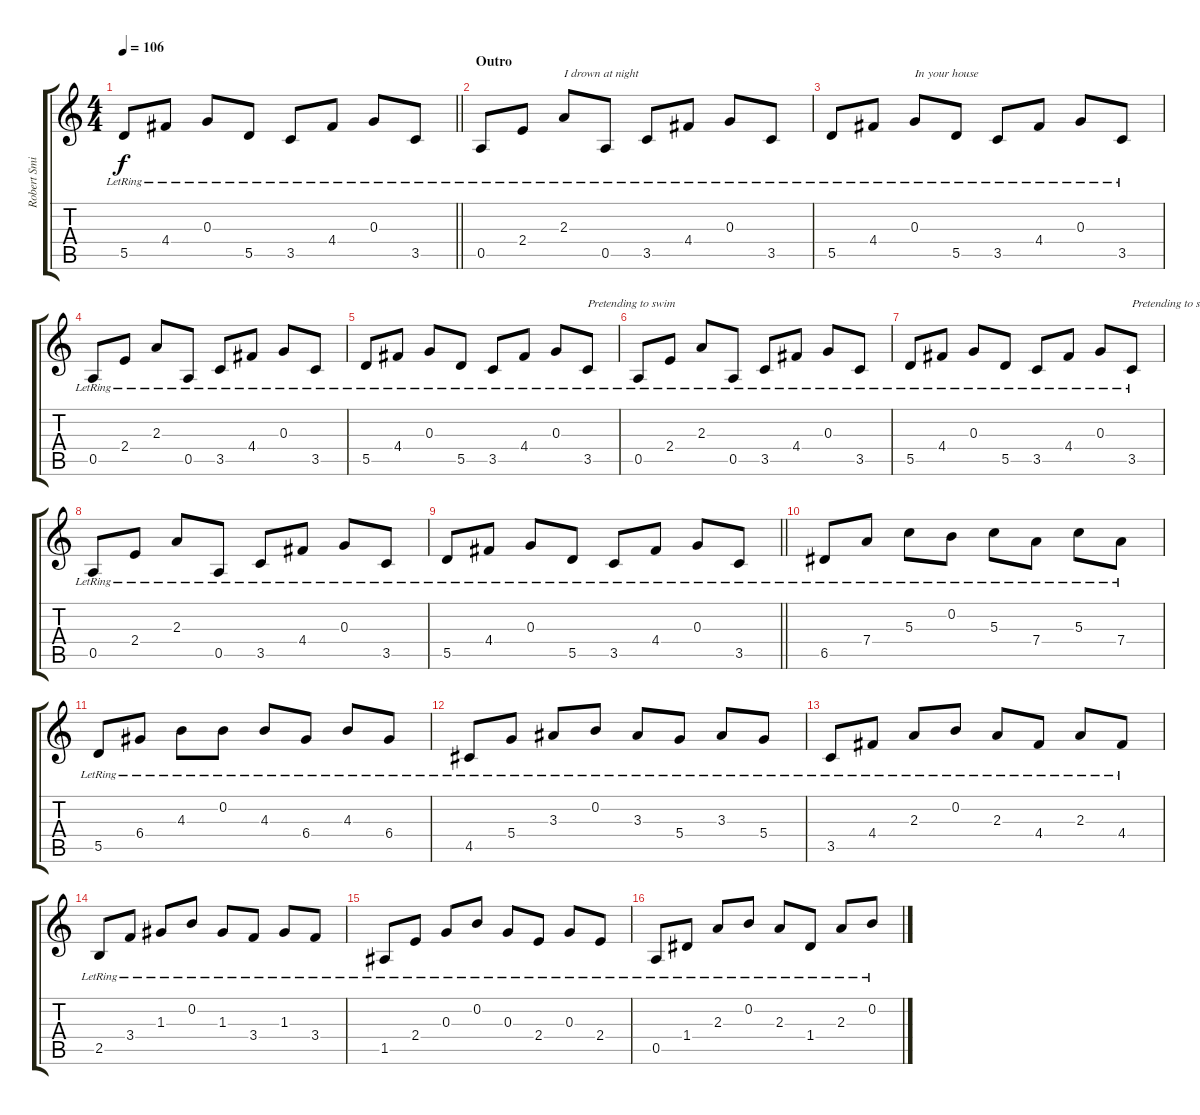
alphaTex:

\track ("Robert Smith 1" "Robert Smi") {instrument electricguitarclean}
\staff {score tabs}
\tuning (E4 B3 G3 D3 A2 E2) {hide}
\ts (4 4)
\tempo 106
\clef g2
\barLineRight lightlight
\ks c
5.5{lr}.8{dy f} 4.4{lr}.8 0.3{lr}.8 5.5{lr}.8 3.5{lr}.8 4.4{lr}.8 0.3{lr}.8 3.5{lr}.8 |
\section ("" "Outro")
0.5{lr}.8 2.4{lr}.8 2.3{lr}.8{txt "I drown at night"} 0.5{lr}.8 3.5{lr}.8 4.4{lr}.8 0.3{lr}.8 3.5{lr}.8 |
5.5{lr}.8 4.4{lr}.8 0.3{lr}.8{txt "In your house"} 5.5{lr}.8 3.5{lr}.8 4.4{lr}.8 0.3{lr}.8 3.5{lr}.8 |
0.5{lr}.8 2.4{lr}.8 2.3{lr}.8 0.5{lr}.8 3.5{lr}.8 4.4{lr}.8 0.3{lr}.8 3.5{lr}.8 |
5.5{lr}.8 4.4{lr}.8 0.3{lr}.8 5.5{lr}.8 3.5{lr}.8 4.4{lr}.8 0.3{lr}.8 3.5{lr}.8{txt "Pretending to swim"} |
0.5{lr}.8 2.4{lr}.8 2.3{lr}.8 0.5{lr}.8 3.5{lr}.8 4.4{lr}.8 0.3{lr}.8 3.5{lr}.8 |
5.5{lr}.8 4.4{lr}.8 0.3{lr}.8 5.5{lr}.8 3.5{lr}.8 4.4{lr}.8 0.3{lr}.8 3.5{lr}.8{txt "Pretending to swim"} |
0.5{lr}.8 2.4{lr}.8 2.3{lr}.8 0.5{lr}.8 3.5{lr}.8 4.4{lr}.8 0.3{lr}.8 3.5{lr}.8 |
\barLineRight lightlight
5.5{lr}.8 4.4{lr}.8 0.3{lr}.8 5.5{lr}.8 3.5{lr}.8 4.4{lr}.8 0.3{lr}.8 3.5{lr}.8 |
6.5{lr}.8 7.4{lr}.8 5.3{lr}.8 0.2{lr}.8 5.3{lr}.8 7.4{lr}.8 5.3{lr}.8 7.4{lr}.8 |
5.5{lr}.8 6.4{lr}.8 4.3{lr}.8 0.2{lr}.8 4.3{lr}.8 6.4{lr}.8 4.3{lr}.8 6.4{lr}.8 |
4.5{lr}.8 5.4{lr}.8 3.3{lr}.8 0.2{lr}.8 3.3{lr}.8 5.4{lr}.8 3.3{lr}.8 5.4{lr}.8 |
3.5{lr}.8 4.4{lr}.8 2.3{lr}.8 0.2{lr}.8 2.3{lr}.8 4.4{lr}.8 2.3{lr}.8 4.4{lr}.8 |
2.5{lr}.8 3.4{lr}.8 1.3{lr}.8 0.2{lr}.8 1.3{lr}.8 3.4{lr}.8 1.3{lr}.8 3.4{lr}.8 |
1.5{lr}.8 2.4{lr}.8 0.3{lr}.8 0.2{lr}.8 0.3{lr}.8 2.4{lr}.8 0.3{lr}.8 2.4{lr}.8 |
0.5{lr}.8 1.4{lr}.8 2.3{lr}.8 0.2{lr}.8 2.3{lr}.8 1.4{lr}.8 2.3{lr}.8 0.2{lr}.8
